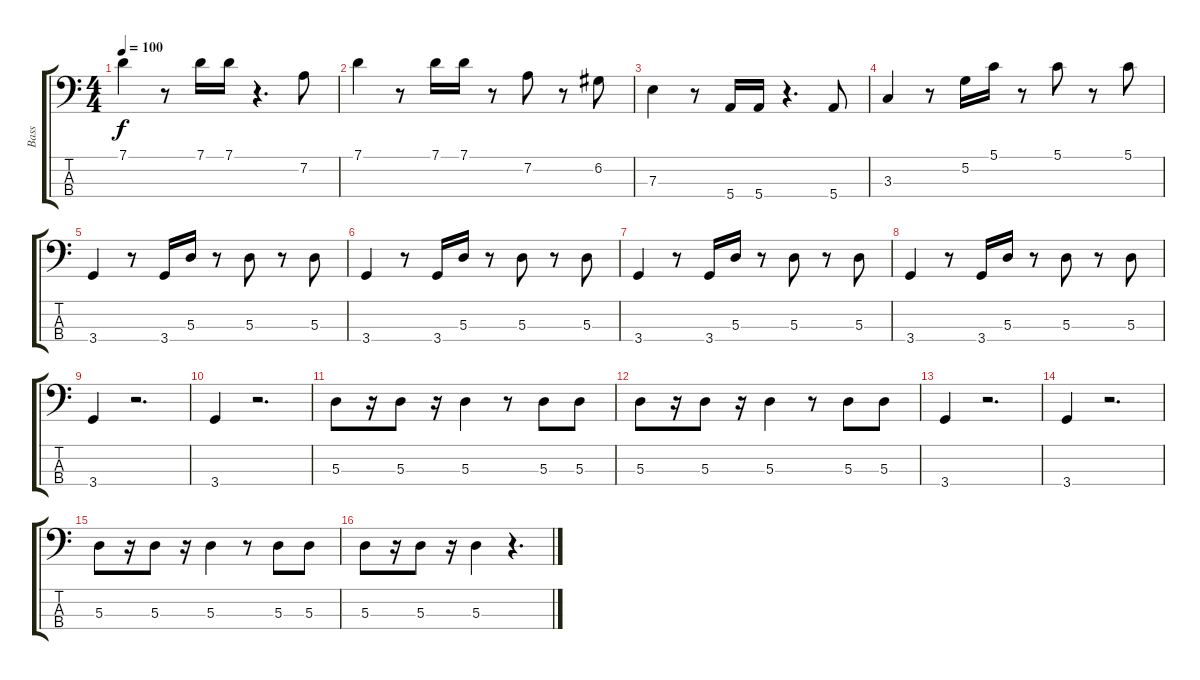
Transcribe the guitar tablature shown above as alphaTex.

\track ("Bass" "Bass") {instrument electricbassfinger}
\staff {score tabs}
\tuning (G2 D2 A1 E1) {hide}
\ts (4 4)
\tempo 100
\clef f4
\ks c
7.1.4{dy f} r.8 7.1.16 7.1.16 r.4{d} 7.2.8 |
7.1.4 r.8 7.1.16 7.1.16 r.8 7.2.8 r.8 6.2.8 |
7.3.4 r.8 5.4.16 5.4.16 r.4{d} 5.4.8 |
3.3.4 r.8 5.2.16 5.1.16 r.8 5.1.8 r.8 5.1.8 |
3.4.4 r.8 3.4.16 5.3.16 r.8 5.3.8 r.8 5.3.8 |
3.4.4 r.8 3.4.16 5.3.16 r.8 5.3.8 r.8 5.3.8 |
3.4.4 r.8 3.4.16 5.3.16 r.8 5.3.8 r.8 5.3.8 |
3.4.4 r.8 3.4.16 5.3.16 r.8 5.3.8 r.8 5.3.8 |
3.4.4 r.2{d} |
3.4.4 r.2{d} |
5.3.8 r.16 5.3.8 r.16 5.3.4 r.8 5.3.8 5.3.8 |
5.3.8 r.16 5.3.8 r.16 5.3.4 r.8 5.3.8 5.3.8 |
3.4.4 r.2{d} |
3.4.4 r.2{d} |
5.3.8 r.16 5.3.8 r.16 5.3.4 r.8 5.3.8 5.3.8 |
5.3.8 r.16 5.3.8 r.16 5.3.4 r.4{d}
